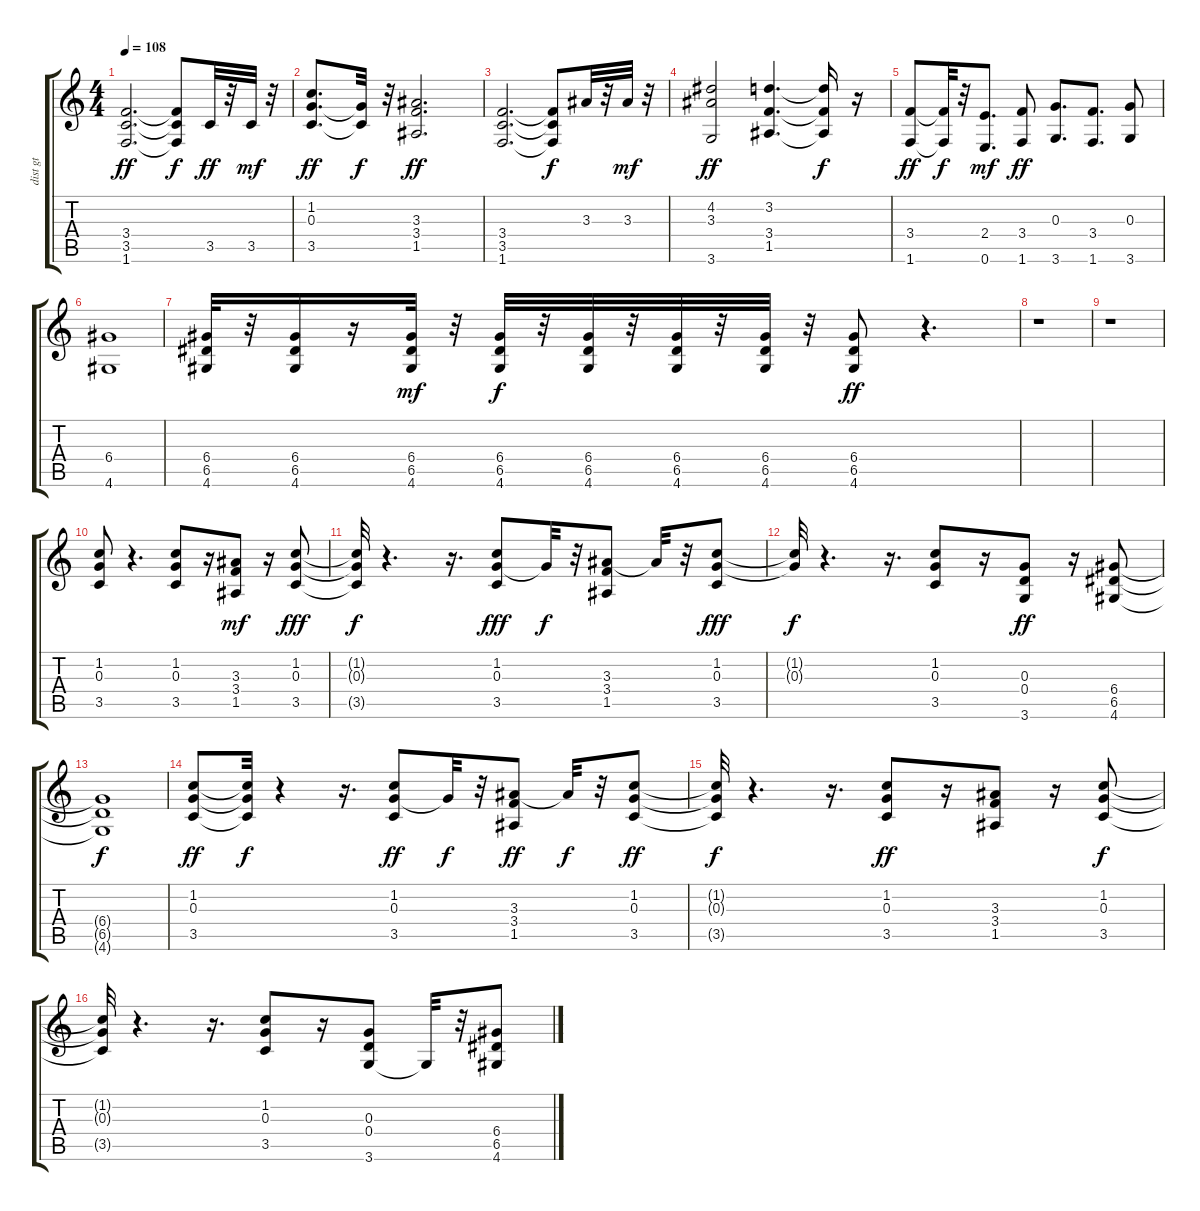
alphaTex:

\track ("dist gt " "dist gt ") {instrument distortionguitar}
\staff {score tabs}
\tuning (E4 B3 G3 D3 A2 E2) {hide}
\ts (4 4)
\tempo 108
\clef g2
\ks c
(3.4 3.5 1.6).2{d dy ff} (3.4{t} 3.5{t} 1.6{t}).8{dy f} 3.5.32{dy ff} r.32 3.5.32{dy mf} r.32 |
(1.2 0.3 3.5).8{d dy ff} (0.3{t} 3.5{t}).32{dy f} r.32 (3.3 3.4 1.5).2{d dy ff} |
(3.4 3.5 1.6).2{d} (3.4{t} 3.5{t} 1.6{t}).8{dy f} 3.3.32 r.32 3.3.32{dy mf} r.32 |
(4.2 3.3 3.6).2{dy ff} (3.2 3.4 1.5).4{d} (3.2{t} 3.4{t} 1.5{t}).16{dy f} r.16 |
(3.4 1.6).8{dy ff} (3.4{t} 1.6{t}).32{dy f} r.32 (2.4 0.6).8{d dy mf} (3.4 1.6).8{dy ff} (0.3 3.6).8{d} (3.4 1.6).8{d} (0.3 3.6).8 |
(6.4 4.6).1 |
(6.4 6.5 4.6).32 r.32 (6.4 6.5 4.6).16 r.16 (6.4 6.5 4.6).32{dy mf} r.32 (6.4 6.5 4.6).32{dy f} r.32 (6.4 6.5 4.6).32 r.32 (6.4 6.5 4.6).32 r.32 (6.4 6.5 4.6).32 r.32 (6.4 6.5 4.6).8{dy ff} r.4{d} |
r.1 |
r.1 |
(1.2 0.3 3.5).8 r.4{d} (1.2 0.3 3.5).8 r.16 (3.3 3.4 1.5).8{dy mf} r.16 (1.2 0.3 3.5).8{dy fff} |
(1.2{t} 0.3{t} 3.5{t}).32{dy f} r.4{d} r.16{d} (1.2 0.3 3.5).8{dy fff} 0.3{t}.32{dy f} r.32 (3.3 3.4 1.5).8 3.3{t}.32 r.32 (1.2 0.3 3.5).8{dy fff} |
(1.2{t} 0.3{t}).32{dy f} r.4{d} r.16{d} (1.2 0.3 3.5).8 r.16 (0.3 0.4 3.6).8{dy ff} r.16 (6.4 6.5 4.6).8 |
(6.4{t} 6.5{t} 4.6{t}).1{dy f} |
(1.2 0.3 3.5).8{dy ff} (1.2{t} 0.3{t} 3.5{t}).32{dy f} r.4 r.16{d} (1.2 0.3 3.5).8{dy ff} 0.3{t}.32{dy f} r.32 (3.3 3.4 1.5).8{dy ff} 3.3{t}.32{dy f} r.32 (1.2 0.3 3.5).8{dy ff} |
(1.2{t} 0.3{t} 3.5{t}).32{dy f} r.4{d} r.16{d} (1.2 0.3 3.5).8{dy ff} r.16 (3.3 3.4 1.5).8 r.16 (1.2 0.3 3.5).8{dy f} |
(1.2{t} 0.3{t} 3.5{t}).32 r.4{d} r.16{d} (1.2 0.3 3.5).8 r.16 (0.3 0.4 3.6).8 3.6{t}.32 r.32 (6.4 6.5 4.6).8
